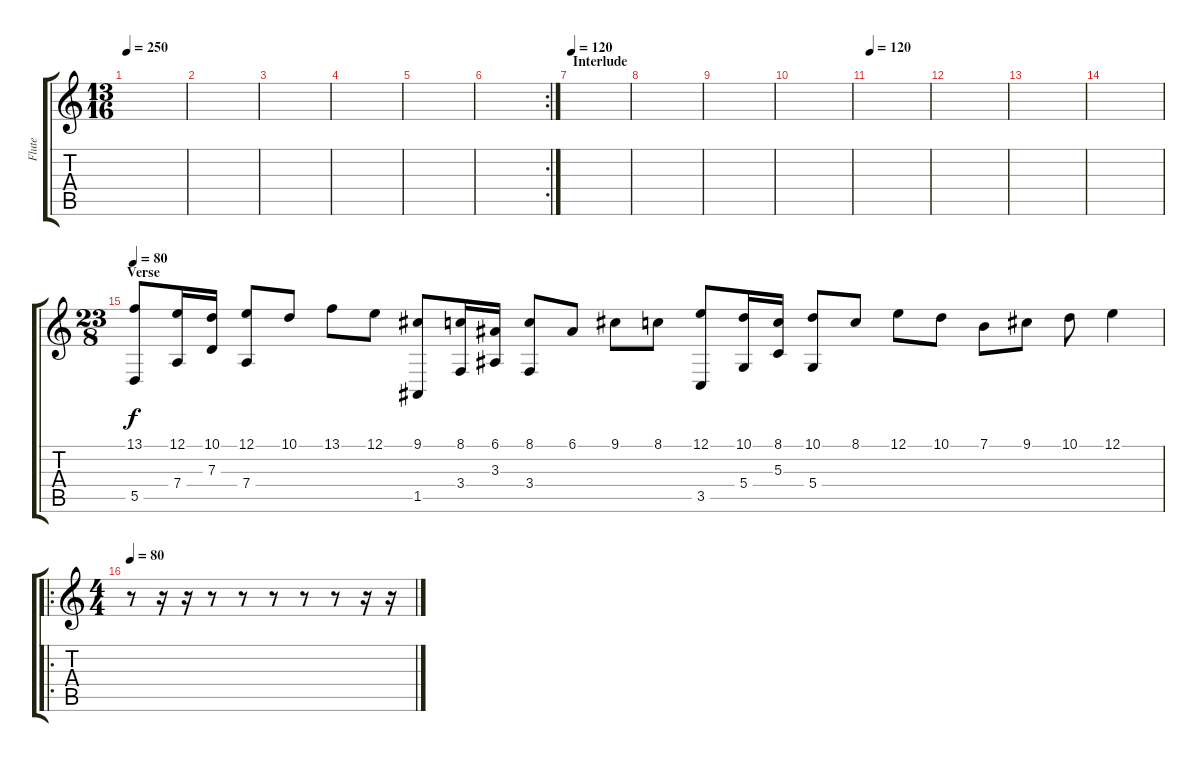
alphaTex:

\track ("Flute" "Flute") {instrument flute}
\staff {score tabs}
\tuning (E4 B3 G3 D3 A2 E2) {hide}
\ts (13 16)
\tempo 250
\clef g2
\ks c
|
|
|
|
|
\rc 2
|
\section ("" "Interlude")
\tempo 120
|
|
|
|
\tempo 120
|
|
|
|
\ts (23 8)
\section ("" "Verse")
\tempo 80
(13.1 5.5).8 (12.1 7.4).16 (10.1 7.3).16 (12.1 7.4).8 10.1.8 13.1.8 12.1.8 (9.1 1.5).8 (8.1 3.4).16 (6.1 3.3).16 (8.1 3.4).8 6.1.8 9.1.8 8.1.8 (12.1 3.5).8 (10.1 5.4).16 (8.1 5.3).16 (10.1 5.4).8 8.1.8 12.1.8 10.1.8 7.1.8 9.1.8 10.1.8 12.1.4 |
\ro
\ts (4 4)
\tempo 80
r.8 r.16 r.16 r.8 r.8 r.8 r.8 r.8 r.16 r.16
